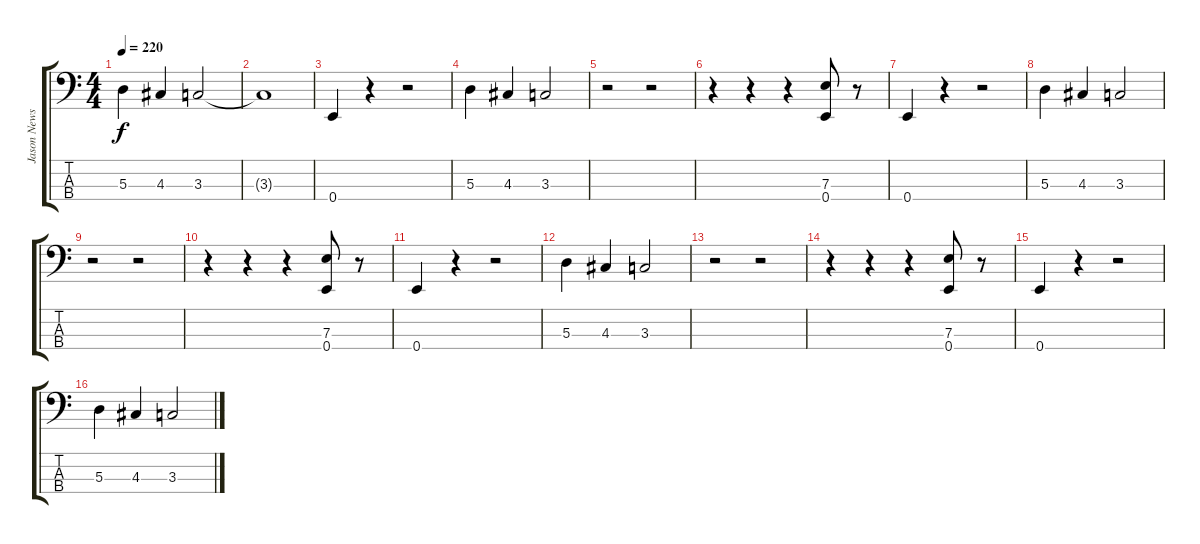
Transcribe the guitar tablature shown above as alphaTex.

\track ("Jason Newsted/Cliff Burton Bass" "Jason News") {instrument electricbasspick}
\staff {score tabs}
\tuning (G2 D2 A1 E1) {hide}
\ts (4 4)
\tempo 220
\clef f4
\ks c
5.3.4{dy f} 4.3.4 3.3.2 |
3.3{t}.1 |
0.4.4 r.4 r.2 |
5.3.4 4.3.4 3.3.2 |
r.2 r.2 |
r.4 r.4 r.4 (7.3 0.4).8 r.8 |
0.4.4 r.4 r.2 |
5.3.4 4.3.4 3.3.2 |
r.2 r.2 |
r.4 r.4 r.4 (7.3 0.4).8 r.8 |
0.4.4 r.4 r.2 |
5.3.4 4.3.4 3.3.2 |
r.2 r.2 |
r.4 r.4 r.4 (7.3 0.4).8 r.8 |
0.4.4 r.4 r.2 |
5.3.4 4.3.4 3.3.2
